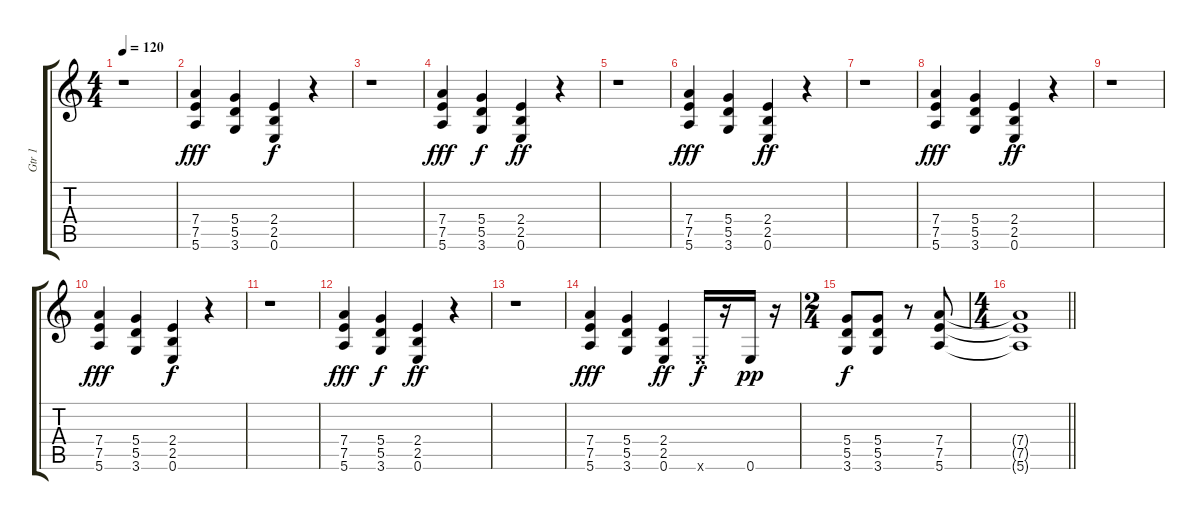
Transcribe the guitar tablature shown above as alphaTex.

\track ("Gtr 1" "Gtr 1") {instrument distortionguitar}
\staff {score tabs}
\tuning (E4 B3 G3 D3 A2 E2) {hide}
\ts (4 4)
\tempo 120
\clef g2
\ks c
r.1{dy ff} |
(7.4 7.5 5.6).4{dy fff} (5.4 5.5 3.6).4 (2.4 2.5 0.6).4{dy f} r.4 |
r.1 |
(7.4 7.5 5.6).4{dy fff} (5.4 5.5 3.6).4{dy f} (2.4 2.5 0.6).4{dy ff} r.4 |
r.1 |
(7.4 7.5 5.6).4{dy fff} (5.4 5.5 3.6).4 (2.4 2.5 0.6).4{dy ff} r.4 |
r.1 |
(7.4 7.5 5.6).4{dy fff} (5.4 5.5 3.6).4 (2.4 2.5 0.6).4{dy ff} r.4 |
r.1 |
(7.4 7.5 5.6).4{dy fff} (5.4 5.5 3.6).4 (2.4 2.5 0.6).4{dy f} r.4 |
r.1 |
(7.4 7.5 5.6).4{dy fff} (5.4 5.5 3.6).4{dy f} (2.4 2.5 0.6).4{dy ff} r.4 |
r.1 |
(7.4 7.5 5.6).4{dy fff} (5.4 5.5 3.6).4 (2.4 2.5 0.6).4{dy ff} 0.6{x}.16{dy f} r.16 0.6.16{dy pp} r.16 |
\ts (2 4)
(5.4 5.5 3.6).8{dy f} (5.4 5.5 3.6).8 r.8 (7.4 7.5 5.6).8 |
\ts (4 4)
\barLineRight lightlight
(7.4{t} 7.5{t} 5.6{t}).1
